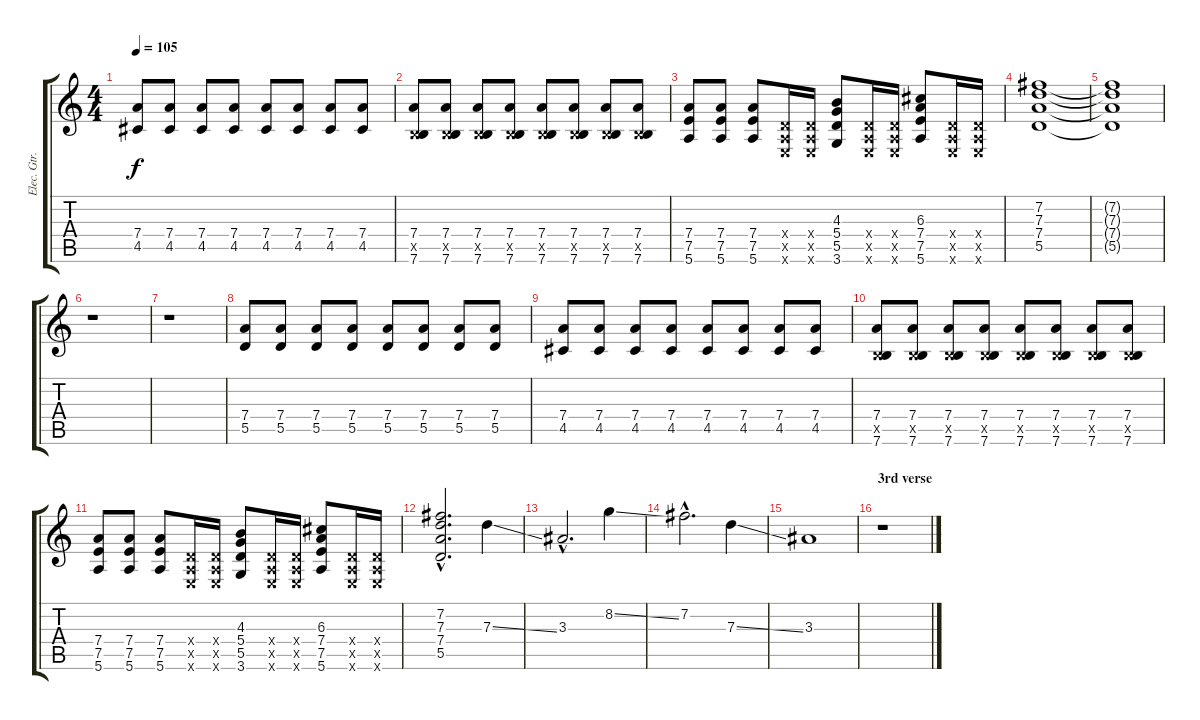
\track ("Elec. Gtr." "Elec. Gtr.") {instrument distortionguitar}
\staff {score tabs}
\tuning (E4 B3 G3 D3 A2 E2) {hide}
\ts (4 4)
\tempo 105
\clef g2
\ks c
(7.4 4.5).8{dy f} (7.4 4.5).8 (7.4 4.5).8 (7.4 4.5).8 (7.4 4.5).8 (7.4 4.5).8 (7.4 4.5).8 (7.4 4.5).8 |
(7.4 2.5{x} 7.6).8 (7.4 2.5{x} 7.6).8 (7.4 2.5{x} 7.6).8 (7.4 2.5{x} 7.6).8 (7.4 2.5{x} 7.6).8 (7.4 2.5{x} 7.6).8 (7.4 2.5{x} 7.6).8 (7.4 2.5{x} 7.6).8 |
(7.4 7.5 5.6).8 (7.4 7.5 5.6).8 (7.4 7.5 5.6).8 (0.4{x} 0.5{x} 0.6{x}).16 (0.4{x} 0.5{x} 0.6{x}).16 (4.3 5.4 5.5 3.6).8 (0.4{x} 0.5{x} 0.6{x}).16 (0.4{x} 0.5{x} 0.6{x}).16 (6.3 7.4 7.5 5.6).8 (0.4{x} 0.5{x} 0.6{x}).16 (0.4{x} 0.5{x} 0.6{x}).16 |
(7.2 7.3 7.4 5.5).1 |
(7.2{t} 7.3{t} 7.4{t} 5.5{t}).1 |
r.1 |
r.1 |
(7.4 5.5).8 (7.4 5.5).8 (7.4 5.5).8 (7.4 5.5).8 (7.4 5.5).8 (7.4 5.5).8 (7.4 5.5).8 (7.4 5.5).8 |
(7.4 4.5).8 (7.4 4.5).8 (7.4 4.5).8 (7.4 4.5).8 (7.4 4.5).8 (7.4 4.5).8 (7.4 4.5).8 (7.4 4.5).8 |
(7.4 2.5{x} 7.6).8 (7.4 2.5{x} 7.6).8 (7.4 2.5{x} 7.6).8 (7.4 2.5{x} 7.6).8 (7.4 2.5{x} 7.6).8 (7.4 2.5{x} 7.6).8 (7.4 2.5{x} 7.6).8 (7.4 2.5{x} 7.6).8 |
(7.4 7.5 5.6).8 (7.4 7.5 5.6).8 (7.4 7.5 5.6).8 (0.4{x} 0.5{x} 0.6{x}).16 (0.4{x} 0.5{x} 0.6{x}).16 (4.3 5.4 5.5 3.6).8 (0.4{x} 0.5{x} 0.6{x}).16 (0.4{x} 0.5{x} 0.6{x}).16 (6.3 7.4 7.5 5.6).8 (0.4{x} 0.5{x} 0.6{x}).16 (0.4{x} 0.5{x} 0.6{x}).16 |
(7.2{hac} 7.3{hac} 7.4{hac} 5.5{hac}).2{d} 7.3{ss}.4 |
3.3{hac}.2{d} 8.2{ss}.4 |
7.2{hac}.2{d} 7.3{ss}.4 |
3.3.1 |
\section ("" "3rd verse")
r.1
